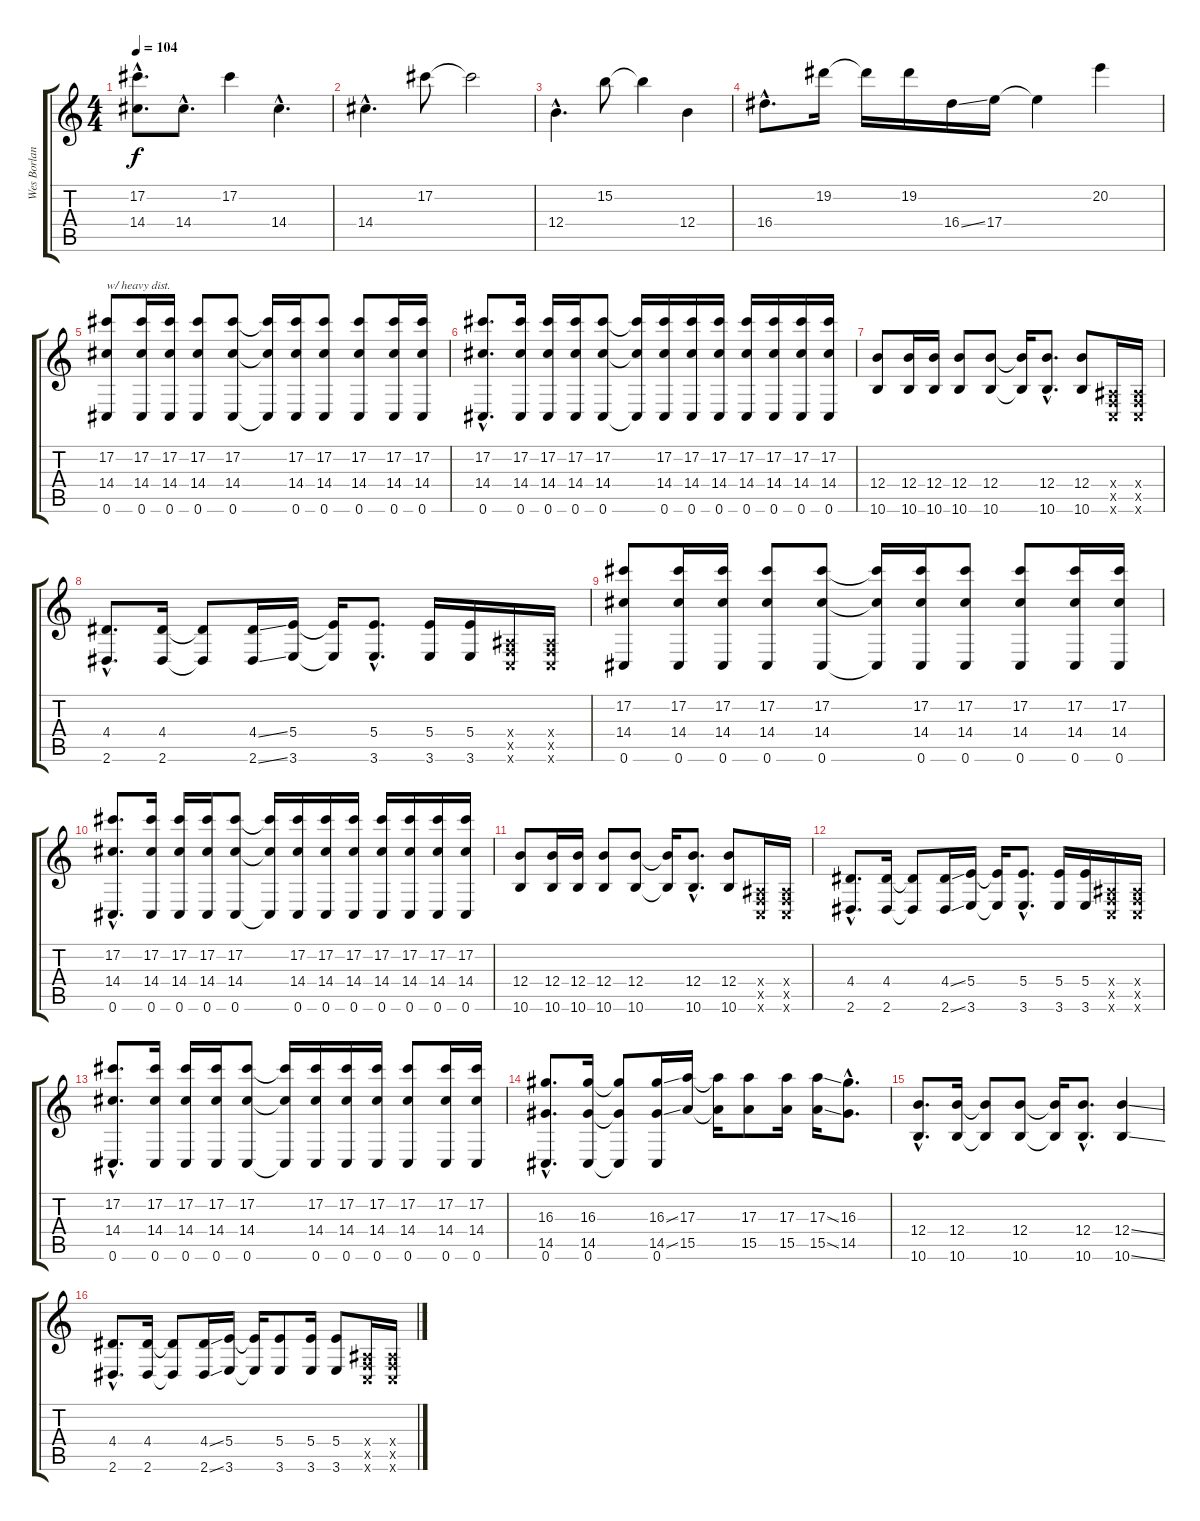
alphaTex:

\track ("Wes Borland (Guitar)" "Wes Borlan") {instrument electricguitarclean}
\staff {score tabs}
\tuning (Db4 Ab3 E3 B2 Gb2 Db2) {hide}
\ts (4 4)
\tempo 104
\clef g2
\ks c
(17.2{hac} 14.4{hac}).8{d dy f} 14.4{hac}.8{d} 17.2.4 14.4{hac}.4{d} |
14.4{hac}.4{d} 17.2.8 17.2{t}.2 |
12.4{hac}.4{d} 15.2.8 15.2{t}.4 12.4.4 |
16.4{hac}.8{d} 19.2.16 19.2{t}.16 19.2.16 16.4{ss}.16 17.4.16 17.4{t}.4 20.2.4 |
(17.2 14.4 0.6).8{txt "w/ heavy dist." instrument distortionguitar} (17.2 14.4 0.6).16 (17.2 14.4 0.6).16 (17.2 14.4 0.6).8 (17.2 14.4 0.6).8 (17.2{t} 14.4{t} 0.6{t}).16 (17.2 14.4 0.6).16 (17.2 14.4 0.6).8 (17.2 14.4 0.6).8 (17.2 14.4 0.6).16 (17.2 14.4 0.6).16 |
(17.2{hac} 14.4{hac} 0.6{hac}).8{d} (17.2 14.4 0.6).16 (17.2 14.4 0.6).16 (17.2 14.4 0.6).16 (17.2 14.4 0.6).8 (17.2{t} 14.4{t} 0.6{t}).16 (17.2 14.4 0.6).16 (17.2 14.4 0.6).16 (17.2 14.4 0.6).16 (17.2 14.4 0.6).16 (17.2 14.4 0.6).16 (17.2 14.4 0.6).16 (17.2 14.4 0.6).16 |
(12.4 10.6).8 (12.4 10.6).16 (12.4 10.6).16 (12.4 10.6).8 (12.4 10.6).8 (12.4{t} 10.6{t}).16 (12.4{hac} 10.6{hac}).8{d} (12.4 10.6).8 (-1.4{x} -1.5{x} -1.6{x}).16 (-1.4{x} -1.5{x} -1.6{x}).16 |
(4.4{hac} 2.6{hac}).8{d} (4.4 2.6).16 (4.4{t} 2.6{t}).8 (4.4{ss} 2.6{ss}).16 (5.4 3.6).16 (5.4{t} 3.6{t}).16 (5.4{hac} 3.6{hac}).8{d} (5.4 3.6).16 (5.4 3.6).16 (-1.4{x} -1.5{x} -1.6{x}).16 (-1.4{x} -1.5{x} -1.6{x}).16 |
(17.2 14.4 0.6).8 (17.2 14.4 0.6).16 (17.2 14.4 0.6).16 (17.2 14.4 0.6).8 (17.2 14.4 0.6).8 (17.2{t} 14.4{t} 0.6{t}).16 (17.2 14.4 0.6).16 (17.2 14.4 0.6).8 (17.2 14.4 0.6).8 (17.2 14.4 0.6).16 (17.2 14.4 0.6).16 |
(17.2{hac} 14.4{hac} 0.6{hac}).8{d} (17.2 14.4 0.6).16 (17.2 14.4 0.6).16 (17.2 14.4 0.6).16 (17.2 14.4 0.6).8 (17.2{t} 14.4{t} 0.6{t}).16 (17.2 14.4 0.6).16 (17.2 14.4 0.6).16 (17.2 14.4 0.6).16 (17.2 14.4 0.6).16 (17.2 14.4 0.6).16 (17.2 14.4 0.6).16 (17.2 14.4 0.6).16 |
(12.4 10.6).8 (12.4 10.6).16 (12.4 10.6).16 (12.4 10.6).8 (12.4 10.6).8 (12.4{t} 10.6{t}).16 (12.4{hac} 10.6{hac}).8{d} (12.4 10.6).8 (-1.4{x} -1.5{x} -1.6{x}).16 (-1.4{x} -1.5{x} -1.6{x}).16 |
(4.4{hac} 2.6{hac}).8{d} (4.4 2.6).16 (4.4{t} 2.6{t}).8 (4.4{ss} 2.6{ss}).16 (5.4 3.6).16 (5.4{t} 3.6{t}).16 (5.4{hac} 3.6{hac}).8{d} (5.4 3.6).16 (5.4 3.6).16 (-1.4{x} -1.5{x} -1.6{x}).16 (-1.4{x} -1.5{x} -1.6{x}).16 |
(17.2{hac} 14.4{hac} 0.6{hac}).8{d} (17.2 14.4 0.6).16 (17.2 14.4 0.6).16 (17.2 14.4 0.6).16 (17.2 14.4 0.6).8 (17.2{t} 14.4{t} 0.6{t}).16 (17.2 14.4 0.6).16 (17.2 14.4 0.6).16 (17.2 14.4 0.6).16 (17.2 14.4 0.6).8 (17.2 14.4 0.6).16 (17.2 14.4 0.6).16 |
(16.3{hac} 14.5{hac} 0.6{hac}).8{d} (16.3 14.5 0.6).16 (16.3{t} 14.5{t} 0.6{t}).8 (16.3{ss} 14.5{ss} 0.6).16 (17.3 15.5).16 (17.3{t} 15.5{t}).16 (17.3 15.5).8 (17.3 15.5).16 (17.3{ss} 15.5{ss}).16 (16.3{hac} 14.5{hac}).8{d} |
(12.4{hac} 10.6{hac}).8{d} (12.4 10.6).16 (12.4{t} 10.6{t}).8 (12.4 10.6).8 (12.4{t} 10.6{t}).16 (12.4{hac} 10.6{hac}).8{d} (12.4{ss} 10.6{ss}).4 |
(4.4{hac} 2.6{hac}).8{d} (4.4 2.6).16 (4.4{t} 2.6{t}).8 (4.4{ss} 2.6{ss}).16 (5.4 3.6).16 (5.4{t} 3.6{t}).16 (5.4 3.6).8 (5.4 3.6).16 (5.4 3.6).8 (-1.4{x} -1.5{x} -1.6{x}).16 (-1.4{x} -1.5{x} -1.6{x}).16
